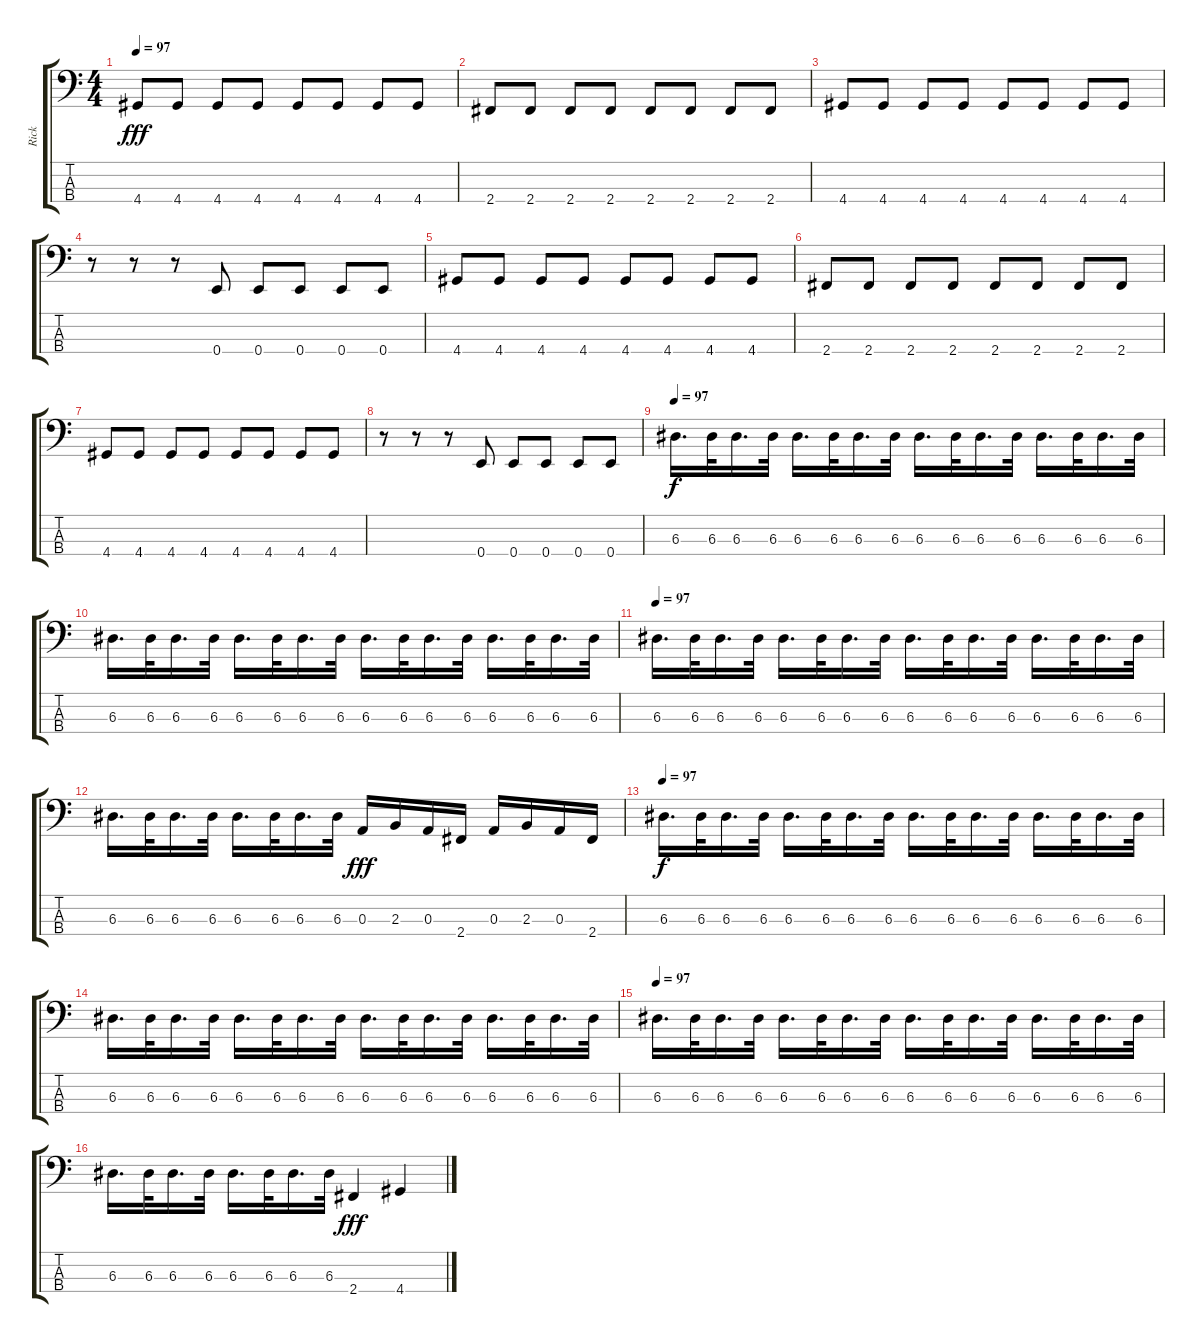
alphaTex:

\track ("Rick" "Rick") {instrument electricbassfinger}
\staff {score tabs}
\tuning (G2 D2 A1 E1) {hide}
\ts (4 4)
\tempo 97
\clef f4
\ks c
4.4.8{dy fff} 4.4.8 4.4.8 4.4.8 4.4.8 4.4.8 4.4.8 4.4.8 |
2.4.8 2.4.8 2.4.8 2.4.8 2.4.8 2.4.8 2.4.8 2.4.8 |
4.4.8 4.4.8 4.4.8 4.4.8 4.4.8 4.4.8 4.4.8 4.4.8 |
r.8 r.8 r.8 0.4.8 0.4.8 0.4.8 0.4.8 0.4.8 |
4.4.8 4.4.8 4.4.8 4.4.8 4.4.8 4.4.8 4.4.8 4.4.8 |
2.4.8 2.4.8 2.4.8 2.4.8 2.4.8 2.4.8 2.4.8 2.4.8 |
4.4.8 4.4.8 4.4.8 4.4.8 4.4.8 4.4.8 4.4.8 4.4.8 |
r.8 r.8 r.8 0.4.8 0.4.8 0.4.8 0.4.8 0.4.8 |
\tempo 97
6.3.16{d dy f} 6.3.32 6.3.16{d} 6.3.32 6.3.16{d} 6.3.32 6.3.16{d} 6.3.32 6.3.16{d} 6.3.32 6.3.16{d} 6.3.32 6.3.16{d} 6.3.32 6.3.16{d} 6.3.32 |
6.3.16{d} 6.3.32 6.3.16{d} 6.3.32 6.3.16{d} 6.3.32 6.3.16{d} 6.3.32 6.3.16{d} 6.3.32 6.3.16{d} 6.3.32 6.3.16{d} 6.3.32 6.3.16{d} 6.3.32 |
\tempo 97
6.3.16{d} 6.3.32 6.3.16{d} 6.3.32 6.3.16{d} 6.3.32 6.3.16{d} 6.3.32 6.3.16{d} 6.3.32 6.3.16{d} 6.3.32 6.3.16{d} 6.3.32 6.3.16{d} 6.3.32 |
6.3.16{d} 6.3.32 6.3.16{d} 6.3.32 6.3.16{d} 6.3.32 6.3.16{d} 6.3.32 0.3.16{dy fff} 2.3.16 0.3.16 2.4.16 0.3.16 2.3.16 0.3.16 2.4.16 |
\tempo 97
6.3.16{d dy f} 6.3.32 6.3.16{d} 6.3.32 6.3.16{d} 6.3.32 6.3.16{d} 6.3.32 6.3.16{d} 6.3.32 6.3.16{d} 6.3.32 6.3.16{d} 6.3.32 6.3.16{d} 6.3.32 |
6.3.16{d} 6.3.32 6.3.16{d} 6.3.32 6.3.16{d} 6.3.32 6.3.16{d} 6.3.32 6.3.16{d} 6.3.32 6.3.16{d} 6.3.32 6.3.16{d} 6.3.32 6.3.16{d} 6.3.32 |
\tempo 97
6.3.16{d} 6.3.32 6.3.16{d} 6.3.32 6.3.16{d} 6.3.32 6.3.16{d} 6.3.32 6.3.16{d} 6.3.32 6.3.16{d} 6.3.32 6.3.16{d} 6.3.32 6.3.16{d} 6.3.32 |
6.3.16{d} 6.3.32 6.3.16{d} 6.3.32 6.3.16{d} 6.3.32 6.3.16{d} 6.3.32 2.4.4{dy fff} 4.4.4
